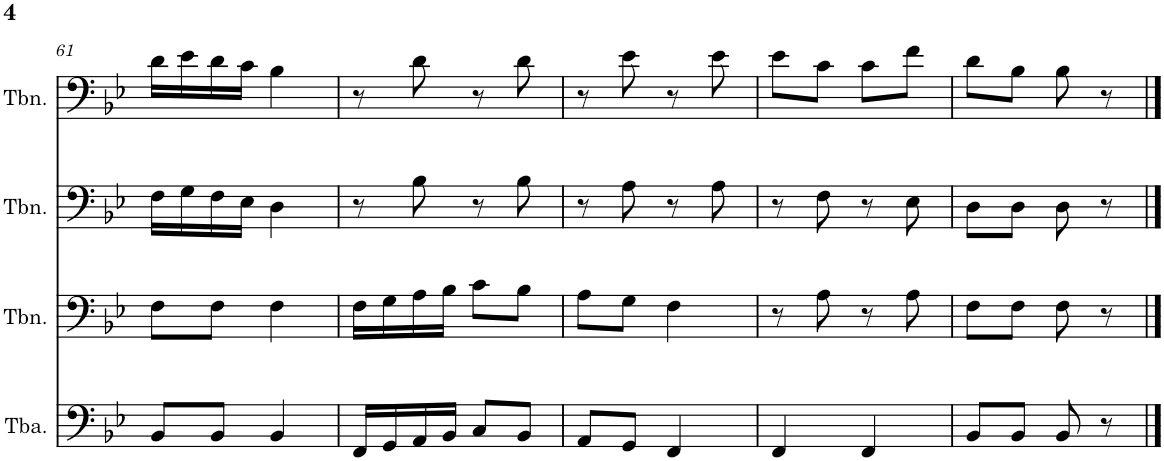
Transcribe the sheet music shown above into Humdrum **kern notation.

**kern	**kern	**kern	**kern
*part4	*part3	*part2	*part1
*staff4	*staff3	*staff2	*staff1
*I"Tuba	*I"Trombone	*I"Trombone	*I"Trombone
*I'Tba.	*I'Tbn.	*I'Tbn.	*I'Tbn.
!!LO:PB:g=z
*clefF4	*clefF4	*clefF4	*clefF4
*k[b-e-]	*k[b-e-]	*k[b-e-]	*k[b-e-]
*M2/4	*M2/4	*M2/4	*M2/4
=61	=61	=61	=61
8BB-/L	8F\L	16F\LL	16d\LL
.	.	16G\	16e-\
8BB-/J	8F\J	16F\	16d\
.	.	16E-\JJ	16c\JJ
4BB-/	4F\	4D\	4B-\
=62	=62	=62	=62
16FF/LL	16F\LL	8r	8r
16GG/	16G\	.	.
16AA/	16A\	8B-\	8d\
16BB-/JJ	16B-\JJ	.	.
8C/L	8c\L	8r	8r
8BB-/J	8B-\J	8B-\	8d\
=63	=63	=63	=63
8AA/L	8A\L	8r	8r
8GG/J	8G\J	8A\	8e-\
4FF/	4F\	8r	8r
.	.	8A\	8e-\
=64	=64	=64	=64
4FF/	8r	8r	8e-\L
.	8A\	8F\	8c\J
4FF/	8r	8r	8c\L
.	8A\	8E-\	8f\J
=65	=65	=65	=65
8BB-/L	8F\L	8D\L	8d\L
8BB-/J	8F\J	8D\J	8B-\J
8BB-/	8F\	8D\	8B-\
8r	8r	8r	8r
==	==	==	==
*-	*-	*-	*-
